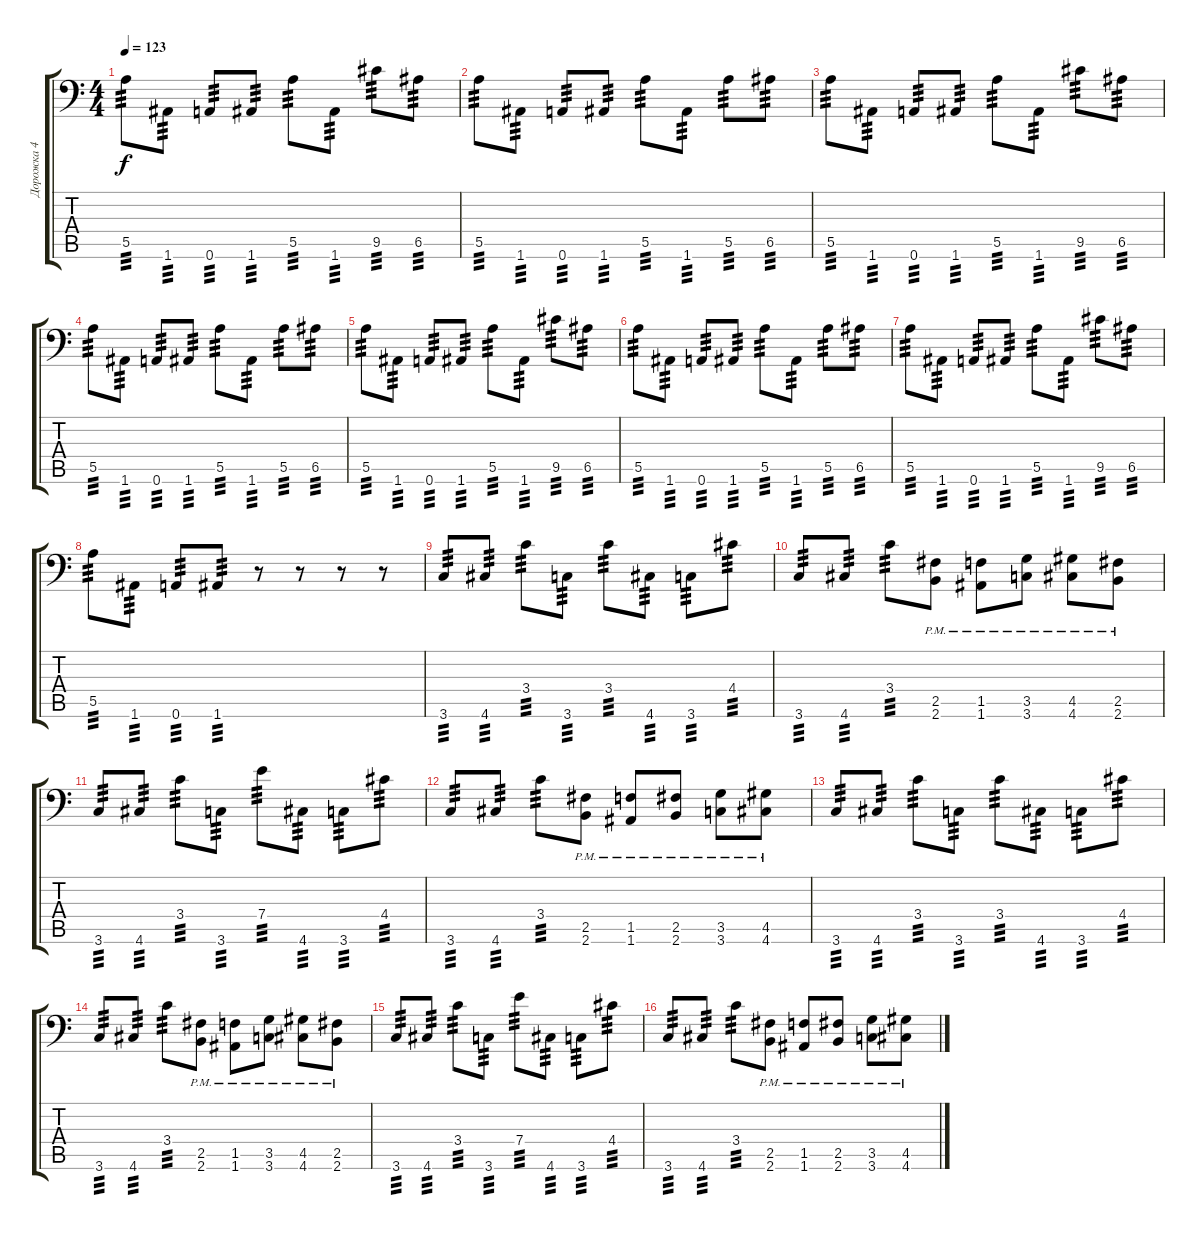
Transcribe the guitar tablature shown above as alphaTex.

\track ("Дорожка 4" "Дорожка 4") {instrument distortionguitar}
\staff {score tabs}
\tuning (B3 Gb3 D3 A2 E2 A1) {hide}
\ts (4 4)
\tempo 123
\clef f4
\ks c
5.5.8{tp 3 dy f} 1.6.8{tp 3} 0.6.8{tp 3} 1.6.8{tp 3} 5.5.8{tp 3} 1.6.8{tp 3} 9.5.8{tp 3} 6.5.8{tp 3} |
5.5.8{tp 3} 1.6.8{tp 3} 0.6.8{tp 3} 1.6.8{tp 3} 5.5.8{tp 3} 1.6.8{tp 3} 5.5.8{tp 3} 6.5.8{tp 3} |
5.5.8{tp 3} 1.6.8{tp 3} 0.6.8{tp 3} 1.6.8{tp 3} 5.5.8{tp 3} 1.6.8{tp 3} 9.5.8{tp 3} 6.5.8{tp 3} |
5.5.8{tp 3} 1.6.8{tp 3} 0.6.8{tp 3} 1.6.8{tp 3} 5.5.8{tp 3} 1.6.8{tp 3} 5.5.8{tp 3} 6.5.8{tp 3} |
5.5.8{tp 3} 1.6.8{tp 3} 0.6.8{tp 3} 1.6.8{tp 3} 5.5.8{tp 3} 1.6.8{tp 3} 9.5.8{tp 3} 6.5.8{tp 3} |
5.5.8{tp 3} 1.6.8{tp 3} 0.6.8{tp 3} 1.6.8{tp 3} 5.5.8{tp 3} 1.6.8{tp 3} 5.5.8{tp 3} 6.5.8{tp 3} |
5.5.8{tp 3} 1.6.8{tp 3} 0.6.8{tp 3} 1.6.8{tp 3} 5.5.8{tp 3} 1.6.8{tp 3} 9.5.8{tp 3} 6.5.8{tp 3} |
5.5.8{tp 3} 1.6.8{tp 3} 0.6.8{tp 3} 1.6.8{tp 3} r.8 r.8 r.8 r.8 |
3.6.8{tp 3} 4.6.8{tp 3} 3.4.8{tp 3} 3.6.8{tp 3} 3.4.8{tp 3} 4.6.8{tp 3} 3.6.8{tp 3} 4.4.8{tp 3} |
3.6.8{tp 3} 4.6.8{tp 3} 3.4.8{tp 3} (2.5{pm} 2.6{pm}).8 (1.5{pm} 1.6{pm}).8 (3.5{pm} 3.6{pm}).8 (4.5{pm} 4.6{pm}).8 (2.5{pm} 2.6{pm}).8 |
3.6.8{tp 3} 4.6.8{tp 3} 3.4.8{tp 3} 3.6.8{tp 3} 7.4.8{tp 3} 4.6.8{tp 3} 3.6.8{tp 3} 4.4.8{tp 3} |
3.6.8{tp 3} 4.6.8{tp 3} 3.4.8{tp 3} (2.5{pm} 2.6{pm}).8 (1.5{pm} 1.6{pm}).8 (2.5{pm} 2.6{pm}).8 (3.5{pm} 3.6{pm}).8 (4.5{pm} 4.6{pm}).8 |
3.6.8{tp 3} 4.6.8{tp 3} 3.4.8{tp 3} 3.6.8{tp 3} 3.4.8{tp 3} 4.6.8{tp 3} 3.6.8{tp 3} 4.4.8{tp 3} |
3.6.8{tp 3} 4.6.8{tp 3} 3.4.8{tp 3} (2.5{pm} 2.6{pm}).8 (1.5{pm} 1.6{pm}).8 (3.5{pm} 3.6{pm}).8 (4.5{pm} 4.6{pm}).8 (2.5{pm} 2.6{pm}).8 |
3.6.8{tp 3} 4.6.8{tp 3} 3.4.8{tp 3} 3.6.8{tp 3} 7.4.8{tp 3} 4.6.8{tp 3} 3.6.8{tp 3} 4.4.8{tp 3} |
3.6.8{tp 3} 4.6.8{tp 3} 3.4.8{tp 3} (2.5{pm} 2.6{pm}).8 (1.5{pm} 1.6{pm}).8 (2.5{pm} 2.6{pm}).8 (3.5{pm} 3.6{pm}).8 (4.5{pm} 4.6{pm}).8
